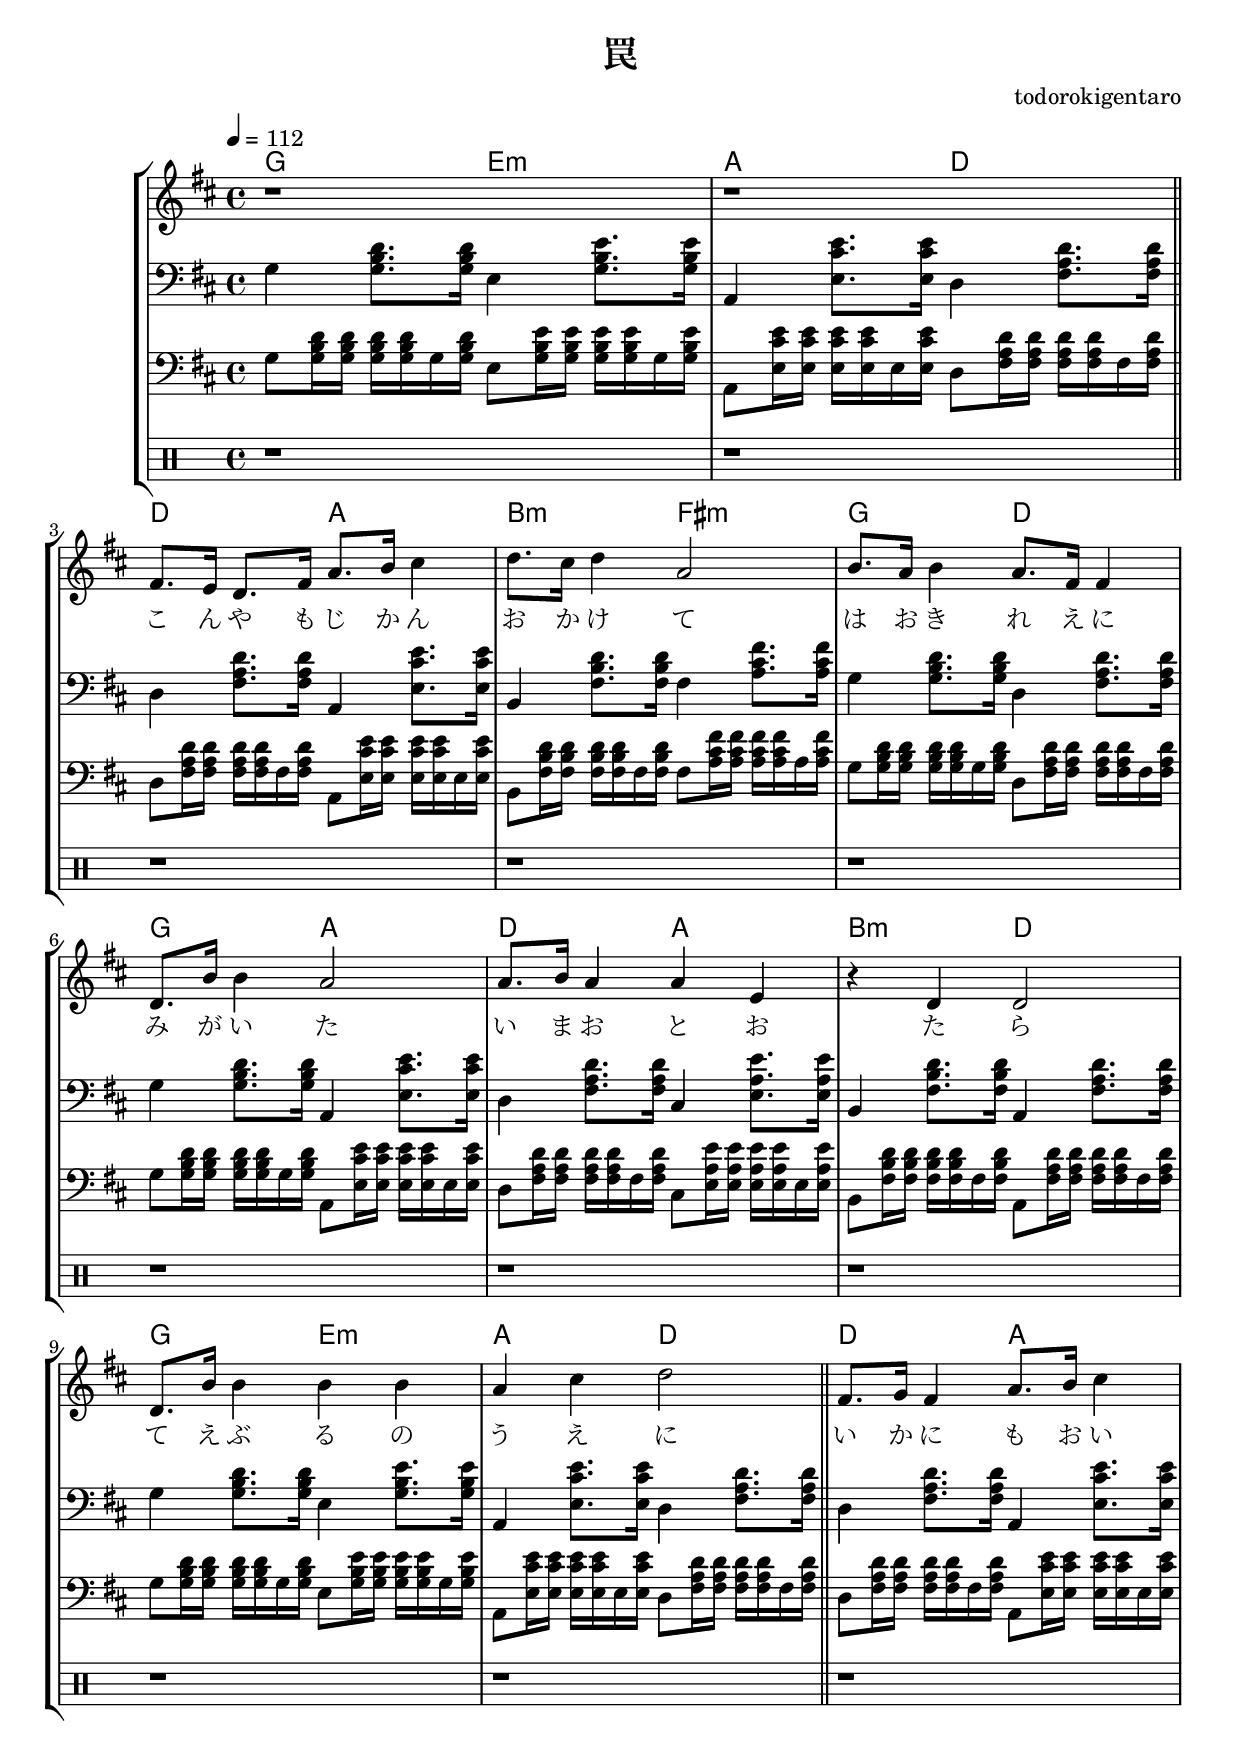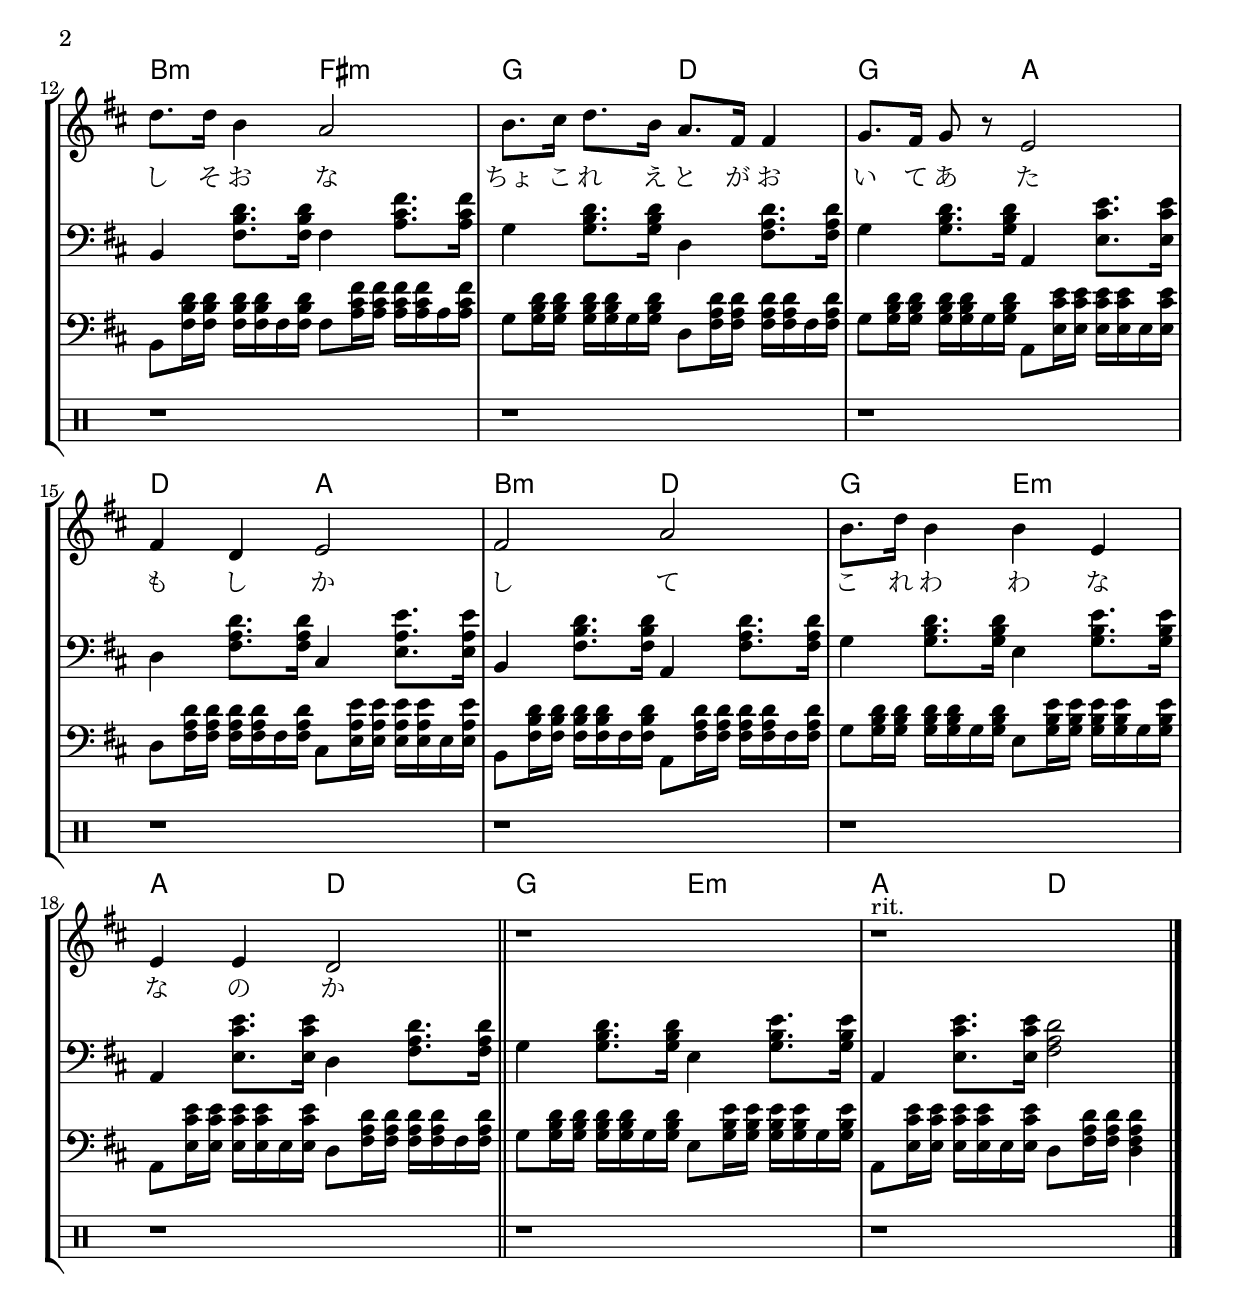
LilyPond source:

\version "2.12.1"

\header {
	title = \markup {罠}
	composer = \markup \center-column {todorokigentaro}
}

harmony = \chordmode {
	g2 e:m a d 

	d a b:m fis:m g d g a d a b:m d g e:m a d 

	d a b:m fis:m g d g a d a b:m d g e:m a d 

	g e:m a d 
}

melody = {
	\key d \major
	\tempo 4 = 112
	r1 | r1   
	\set Staff.midiInstrument = #"fss0.35"
	 fis'8.  e'16  d'8.  fis'16  a'8.  b'16  cis''4 
	d''8.  cis''16  d''4  a'2 
	b'8.  a'16  b'4  a'8.  fis'16  fis'4 
	d'8.  b'16  b'4  a'2 
	a'8.  b'16  a'4  a'4  e'4 
	r4  d'4  d'2 
	d'8.  b'16  b'4  b'4  b'4 
	a'4  cis''4  d''2
	\set Staff.midiInstrument = #"fss0.35"
	 fis'8.  g'16  fis'4  a'8.  b'16  cis''4 
	d''8.  d''16  b'4  a'2 
	b'8.  cis''16  d''8.  b'16  a'8.  fis'16  fis'4 
	g'8.  fis'16  g'8  r8  e'2 
	fis'4  d'4  e'2 
	fis'2  a'2 
	b'8.  d''16  b'4  b'4  e'4 
	e'4  e'4  d'2
	r1 | r1^"rit." \bar "|."
}

words = \lyricmode {
	
	こ  ん  や  も  じ  か  ん  お  か  け  て  は  お  き  れ  え  に  み  が  い  た  い  ま  お  と  お  た  ら  て  え  ぶ  る  の  う  え  に  
	い  か  に  も  お  い  し  そ  お  な  ちょ  こ  れ  え  と  が  お  い  て  あ  た  も  し  か  し  て  こ  れ  わ  わ  な  な  の  か  
	
}

tempochange = {
	\tempo 4 = 112
	r1 | r1 \bar "||"
	\tempo 4 = 112
	r1 | r1 | r1 | r1 | r1 | r1 | r1 | r1 \bar "||"
	\tempo 4 = 112
	r1 | r1 | r1 | r1 | r1 | r1 | r1 | r1 \bar "||"
	\tempo 4 = 112
	r1 | \tempo 4 = 84 r2 \tempo 4 = 74 r2 \bar "|."
}

mainacc = {
	\clef bass
	\set Staff.midiInstrument = #"Acoustic grand"
	\key d \major
	\tempo 4 = 112
	g4 <g b d'>8. <g b d'>16
	e4 <g b e'>8. <g b e'>16
	a,4 <e cis' e'>8. <e cis' e'>16
	d4 <fis a d'>8. <fis a d'>16
	\bar "||"

	\set Staff.midiInstrument = #"Acoustic grand"
	d4 <fis a d'>8. <fis a d'>16
	a,4 <e cis' e'>8. <e cis' e'>16
	b,4 <fis b d'>8. <fis b d'>16
	fis4 <a cis' fis'>8. <a cis' fis'>16
	g4 <g b d'>8. <g b d'>16
	d4 <fis a d'>8. <fis a d'>16
	g4 <g b d'>8. <g b d'>16
	a,4 <e cis' e'>8. <e cis' e'>16
	d4 <fis a d'>8. <fis a d'>16
	cis4 <e a e'>8. <e a e'>16
	b,4 <fis b d'>8. <fis b d'>16
	a,4 <fis a d'>8. <fis a d'>16
	g4 <g b d'>8. <g b d'>16
	e4 <g b e'>8. <g b e'>16
	a,4 <e cis' e'>8. <e cis' e'>16
	d4 <fis a d'>8. <fis a d'>16
	\bar "||"

	\set Staff.midiInstrument = #"Acoustic grand"
	d4 <fis a d'>8. <fis a d'>16
	a,4 <e cis' e'>8. <e cis' e'>16
	b,4 <fis b d'>8. <fis b d'>16
	fis4 <a cis' fis'>8. <a cis' fis'>16
	g4 <g b d'>8. <g b d'>16
	d4 <fis a d'>8. <fis a d'>16
	g4 <g b d'>8. <g b d'>16
	a,4 <e cis' e'>8. <e cis' e'>16
	d4 <fis a d'>8. <fis a d'>16
	cis4 <e a e'>8. <e a e'>16
	b,4 <fis b d'>8. <fis b d'>16
	a,4 <fis a d'>8. <fis a d'>16
	g4 <g b d'>8. <g b d'>16
	e4 <g b e'>8. <g b e'>16
	a,4 <e cis' e'>8. <e cis' e'>16
	d4 <fis a d'>8. <fis a d'>16
	\bar "||"

	\set Staff.midiInstrument = #"Acoustic grand"
	g4 <g b d'>8. <g b d'>16
	e4 <g b e'>8. <g b e'>16
	a,4 <e cis' e'>8. <e cis' e'>16
	<fis a d'>2
	\bar "|."
}

subacc = {
	\clef bass
	\set Staff.midiInstrument = #"String Ensemble 1"
	\key d \major
	\tempo 4 = 112
	g8 <g b d'>16 <g b d'>16   <g b d'>16 <g b d'>16   g16 <g b d'>16
	e8 <g b e'>16 <g b e'>16   <g b e'>16 <g b e'>16   g16 <g b e'>16
	a,8 <e cis' e'>16 <e cis' e'>16   <e cis' e'>16 <e cis' e'>16   e16 <e cis' e'>16
	d8 <fis a d'>16 <fis a d'>16   <fis a d'>16 <fis a d'>16   fis16 <fis a d'>16
	\bar "||"

	\set Staff.midiInstrument = #"String Ensemble 1"
	d8 <fis a d'>16 <fis a d'>16   <fis a d'>16 <fis a d'>16   fis16 <fis a d'>16
	a,8 <e cis' e'>16 <e cis' e'>16   <e cis' e'>16 <e cis' e'>16   e16 <e cis' e'>16
	b,8 <fis b d'>16 <fis b d'>16   <fis b d'>16 <fis b d'>16   fis16 <fis b d'>16
	fis8 <a cis' fis'>16 <a cis' fis'>16   <a cis' fis'>16 <a cis' fis'>16   a16 <a cis' fis'>16
	g8 <g b d'>16 <g b d'>16   <g b d'>16 <g b d'>16   g16 <g b d'>16
	d8 <fis a d'>16 <fis a d'>16   <fis a d'>16 <fis a d'>16   fis16 <fis a d'>16
	g8 <g b d'>16 <g b d'>16   <g b d'>16 <g b d'>16   g16 <g b d'>16
	a,8 <e cis' e'>16 <e cis' e'>16   <e cis' e'>16 <e cis' e'>16   e16 <e cis' e'>16
	d8 <fis a d'>16 <fis a d'>16   <fis a d'>16 <fis a d'>16   fis16 <fis a d'>16
	cis8 <e a e'>16 <e a e'>16   <e a e'>16 <e a e'>16   e16 <e a e'>16
	b,8 <fis b d'>16 <fis b d'>16   <fis b d'>16 <fis b d'>16   fis16 <fis b d'>16
	a,8 <fis a d'>16 <fis a d'>16   <fis a d'>16 <fis a d'>16   fis16 <fis a d'>16
	g8 <g b d'>16 <g b d'>16   <g b d'>16 <g b d'>16   g16 <g b d'>16
	e8 <g b e'>16 <g b e'>16   <g b e'>16 <g b e'>16   g16 <g b e'>16
	a,8 <e cis' e'>16 <e cis' e'>16   <e cis' e'>16 <e cis' e'>16   e16 <e cis' e'>16
	d8 <fis a d'>16 <fis a d'>16   <fis a d'>16 <fis a d'>16   fis16 <fis a d'>16
	\bar "||"

	\set Staff.midiInstrument = #"String Ensemble 1"
	d8 <fis a d'>16 <fis a d'>16   <fis a d'>16 <fis a d'>16   fis16 <fis a d'>16
	a,8 <e cis' e'>16 <e cis' e'>16   <e cis' e'>16 <e cis' e'>16   e16 <e cis' e'>16
	b,8 <fis b d'>16 <fis b d'>16   <fis b d'>16 <fis b d'>16   fis16 <fis b d'>16
	fis8 <a cis' fis'>16 <a cis' fis'>16   <a cis' fis'>16 <a cis' fis'>16   a16 <a cis' fis'>16
	g8 <g b d'>16 <g b d'>16   <g b d'>16 <g b d'>16   g16 <g b d'>16
	d8 <fis a d'>16 <fis a d'>16   <fis a d'>16 <fis a d'>16   fis16 <fis a d'>16
	g8 <g b d'>16 <g b d'>16   <g b d'>16 <g b d'>16   g16 <g b d'>16
	a,8 <e cis' e'>16 <e cis' e'>16   <e cis' e'>16 <e cis' e'>16   e16 <e cis' e'>16
	d8 <fis a d'>16 <fis a d'>16   <fis a d'>16 <fis a d'>16   fis16 <fis a d'>16
	cis8 <e a e'>16 <e a e'>16   <e a e'>16 <e a e'>16   e16 <e a e'>16
	b,8 <fis b d'>16 <fis b d'>16   <fis b d'>16 <fis b d'>16   fis16 <fis b d'>16
	a,8 <fis a d'>16 <fis a d'>16   <fis a d'>16 <fis a d'>16   fis16 <fis a d'>16
	g8 <g b d'>16 <g b d'>16   <g b d'>16 <g b d'>16   g16 <g b d'>16
	e8 <g b e'>16 <g b e'>16   <g b e'>16 <g b e'>16   g16 <g b e'>16
	a,8 <e cis' e'>16 <e cis' e'>16   <e cis' e'>16 <e cis' e'>16   e16 <e cis' e'>16
	d8 <fis a d'>16 <fis a d'>16   <fis a d'>16 <fis a d'>16   fis16 <fis a d'>16
	\bar "||"

	\set Staff.midiInstrument = #"String Ensemble 1"
	g8 <g b d'>16 <g b d'>16   <g b d'>16 <g b d'>16   g16 <g b d'>16
	e8 <g b e'>16 <g b e'>16   <g b e'>16 <g b e'>16   g16 <g b e'>16
	a,8 <e cis' e'>16 <e cis' e'>16   <e cis' e'>16 <e cis' e'>16   e16 <e cis' e'>16
	d8 <fis a d'>16 <fis a d'>16 <d fis a d'>4
	\bar "|."
}

percA = {
	\drummode {
	r1 |r1 \bar "||"
	r1 |r1 |r1 |r1 |r1 |r1 |r1 |r1 \bar "||"
	r1 |r1 |r1 |r1 |r1 |r1 |r1 |r1 \bar "||"
	r1 |r1 \bar "|."
	}
}

percB = {
	\drummode {
	r1 |r1 \bar "||"
	r1 |r1 |r1 |r1 |r1 |r1 |r1 |r1 \bar "||"
	r1 |r1 |r1 |r1 |r1 |r1 |r1 |r1 \bar "||"
	r1 |r1 \bar "|."
	}
}

percC = {
	\drummode {
	r1 |r1 \bar "||"
	r1 |r1 |r1 |r1 |r1 |r1 |r1 |r1 \bar "||"
	r1 |r1 |r1 |r1 |r1 |r1 |r1 |r1 \bar "||"
	r1 |r1 \bar "|."
	}
}

percD = {
	\drummode {
	r1 |r1 \bar "||"
	r1 |r1 |r1 |r1 |r1 |r1 |r1 |r1 \bar "||"
	r1 |r1 |r1 |r1 |r1 |r1 |r1 |r1 \bar "||"
	r1 |r1 \bar "|."
	}
}

percE = {
	\drummode {
	r1 |r1 \bar "||"
	r1 |r1 |r1 |r1 |r1 |r1 |r1 |r1 \bar "||"
	r1 |r1 |r1 |r1 |r1 |r1 |r1 |r1 \bar "||"
	r1 |r1 \bar "|."
	}
}

\score {
	<<
		\new StaffGroup <<
			\new ChordNames {\harmony}
			\new Voice = "melody" {\melody}
			\new Lyrics \lyricsto "melody" \words
			\new Staff = "mainacc" {\mainacc}
			\new Staff = "subacc" {\subacc}
			\new DrumStaff <<
				\new DrumVoice {\percA}
				\new DrumVoice {\percB}
				\new DrumVoice {\percC}
				\new DrumVoice {\percD}
				\new DrumVoice {\percE}
			>>
		>>
	>>
	\layout { }
}
